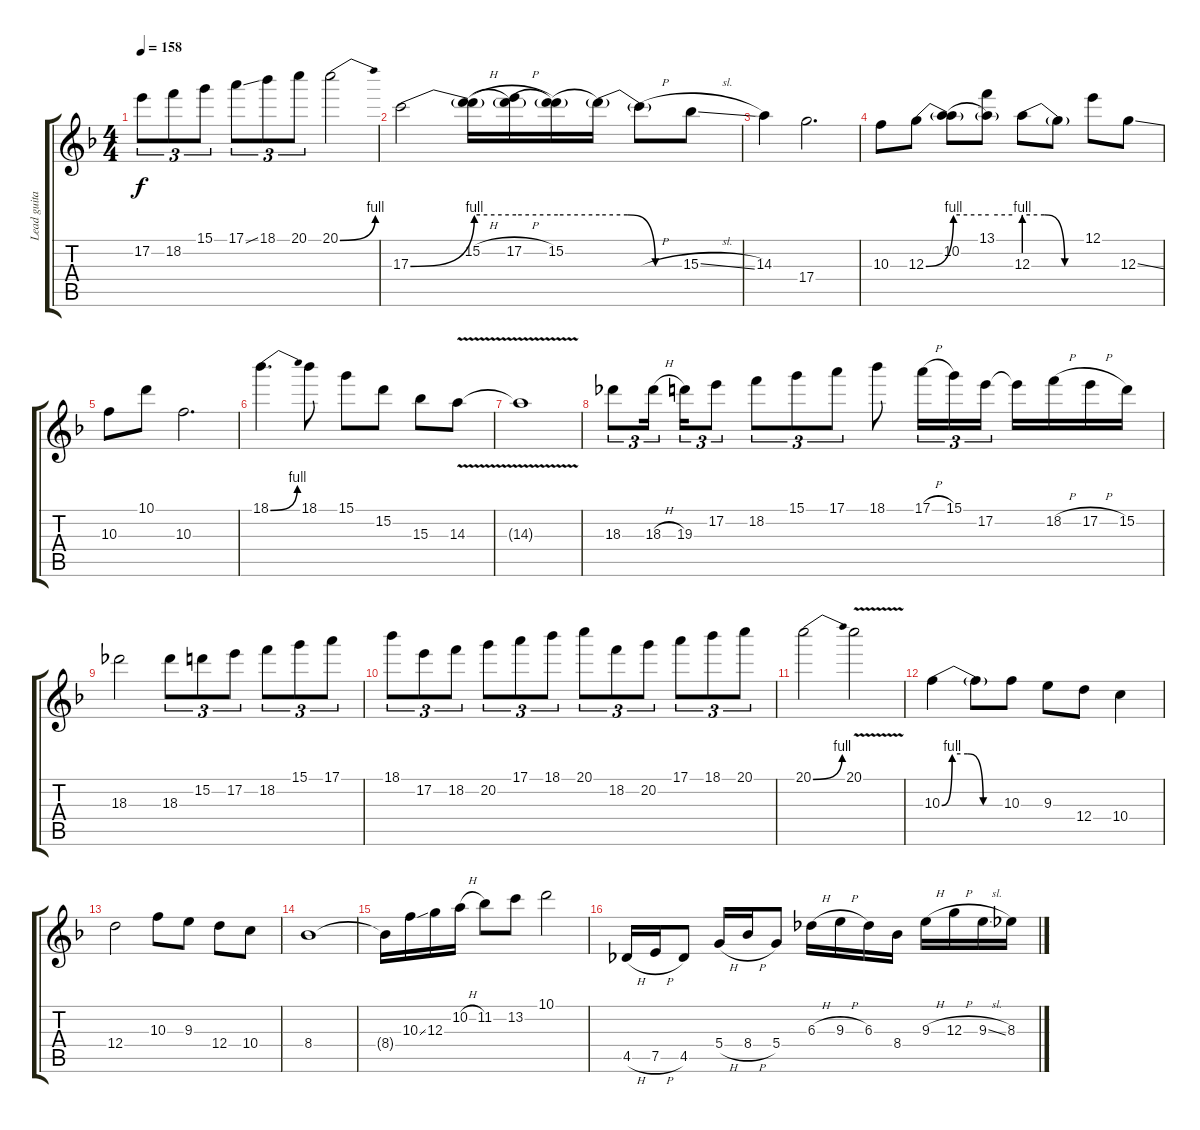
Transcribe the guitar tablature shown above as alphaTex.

\track ("Lead guitar" "Lead guita") {instrument distortionguitar}
\staff {score tabs}
\tuning (E4 B3 G3 D3 A2 E2) {hide}
\ts (4 4)
\tempo 158
\clef g2
\ks f
17.2.8{tu (3 2) dy f} 18.2.8{tu (3 2)} 15.1.8{tu (3 2)} 17.1{ss}.8{tu (3 2)} 18.1.8{tu (3 2)} 20.1.8{tu (3 2)} 20.1{be (bend 0 0 60 4)}.2 |
17.3{be (bend 0 0 60 4)}.2 (15.2{h} 17.3{be (hold 0 4 60 4) t}).16 (17.2{h} 17.3{be (hold 0 4 60 4) t}).16 (15.2 17.3{be (hold 0 4 60 4) t}).16 17.3{be (custom 0 4 20 4 40 0 60 0) t}.16 17.3{h t}.8 15.3{sl}.8 |
14.3.4 17.4.2{d} |
10.3.8 12.3{be (bend 0 0 60 4)}.8 (10.2 12.3{be (hold 0 4 60 4) t}).8 (13.1 12.3{be (hold 0 4 60 4) t}).8 12.3{be (custom 0 4 20 4 40 0 60 0)}.8 12.3{t}.8 12.1.8 12.3{ss}.8 |
10.3.8 10.1.8 10.3.2{d} |
18.1{be (bend 0 0 60 4)}.4{d} 18.1.8 15.1.8 15.2.8 15.3.8 14.3{v}.8 |
14.3{v t}.1 |
18.3.8{tu (3 2)} 18.3{h}.16{tu (3 2) beam splitsecondary} 19.3.16{tu (3 2)} 17.2.8{tu (3 2)} 18.2.8{tu (3 2)} 15.1.8{tu (3 2)} 17.1.8{tu (3 2)} 18.1.8 17.1{h}.16{tu (3 2)} 15.1.16{tu (3 2)} 17.2.16{tu (3 2)} 17.2{t}.16 18.2{h}.16 17.2{h}.16 15.2.16 |
18.3.2 18.3.8{tu (3 2)} 15.2.8{tu (3 2)} 17.2.8{tu (3 2)} 18.2.8{tu (3 2)} 15.1.8{tu (3 2)} 17.1.8{tu (3 2)} |
18.1.8{tu (3 2)} 17.2.8{tu (3 2)} 18.2.8{tu (3 2)} 20.2.8{tu (3 2)} 17.1.8{tu (3 2)} 18.1.8{tu (3 2)} 20.1.8{tu (3 2)} 18.2.8{tu (3 2)} 20.2.8{tu (3 2)} 17.1.8{tu (3 2)} 18.1.8{tu (3 2)} 20.1.8{tu (3 2)} |
20.1{be (bend 0 0 60 4)}.2 20.1{v}.2 |
10.3{be (custom 0 0 10 4 25 4 40 0 60 0)}.4 10.3{t}.8 10.3.8 9.3.8 12.4.8 10.4.4 |
12.4.2 10.3.8 9.3.8 12.4.8 10.4.8 |
8.4.1 |
8.4{t}.16 10.3{ss}.16 12.3.16 10.2{h}.16 11.2.8 13.2.8 10.1.2 |
4.5{h}.16 7.5{h}.16 4.5.8 5.4{h}.16 8.4{h}.16 5.4.8 6.3{h}.16 9.3{h}.16 6.3.16 8.4.16 9.3{h}.16 12.3{h}.16 9.3{sl}.16 8.3.16
